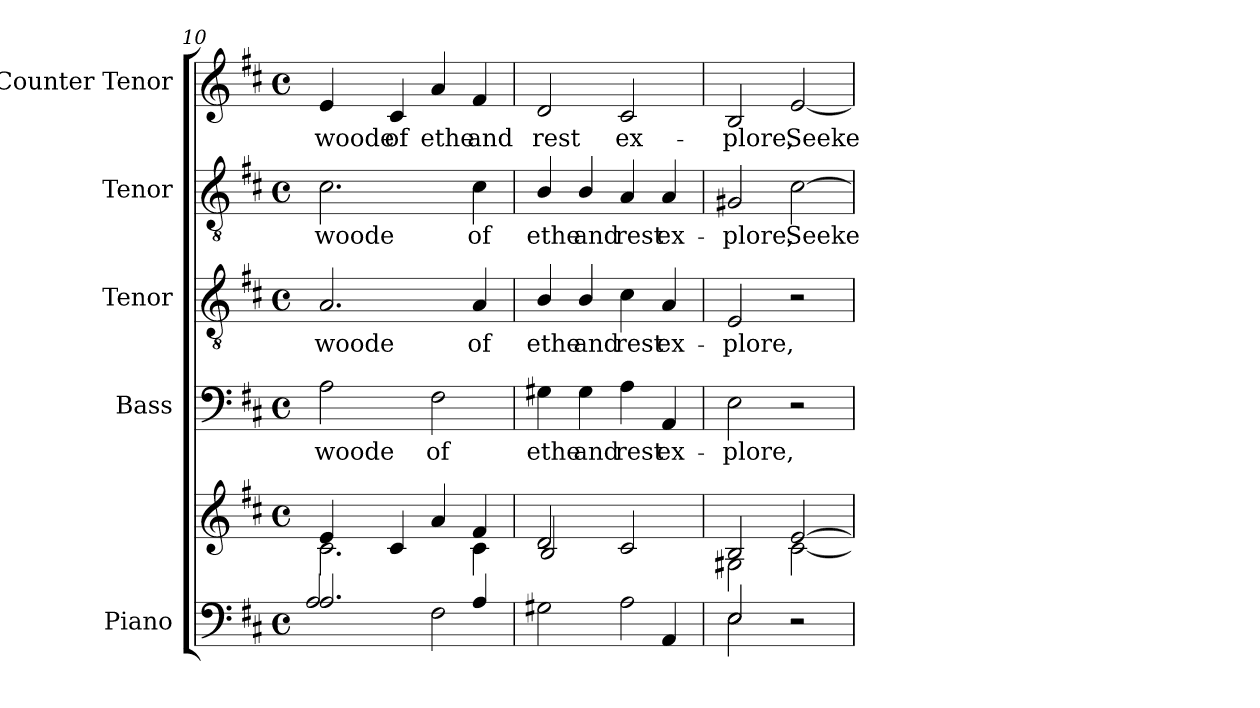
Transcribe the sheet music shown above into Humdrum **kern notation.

**kern	**kern	**kern	**text	**kern	**text	**kern	**text	**kern	**text
*part5	*part5	*part4	*part4	*part3	*part3	*part2	*part2	*part1	*part1
*staff6	*staff5	*staff4	*staff4	*staff3	*staff3	*staff2	*staff2	*staff1	*staff1
*I"Piano	*	*I"Bass	*	*I"Tenor	*	*I"Tenor	*	*I"Counter Tenor	*
*I'Pno.	*	*I'B.	*	*I'T.	*	*I'T.	*	*	*
*clefF4	*clefG2	*clefF4	*	*clefGv2	*	*clefGv2	*	*clefG2	*
*	*	*	*	*ITrd7c12	*	*ITrd7c12	*	*	*
*k[f#c#]	*k[f#c#]	*k[f#c#]	*	*k[f#c#]	*	*k[f#c#]	*	*k[f#c#]	*
*D:	*D:	*D:	*	*D:	*	*D:	*	*D:	*
*M4/4	*M4/4	*M4/4	*	*M4/4	*	*M4/4	*	*M4/4	*
*met(c)	*met(c)	*met(c)	*	*met(c)	*	*met(c)	*	*met(c)	*
=10	=10	=10	=10	=10	=10	=10	=10	=10	=10
*^	*^	*	*	*	*	*	*	*	*
!	!	!	!	!	!LO:LY:b:color=#000000	!	!	!	!	!	!
!	!	!	!	!	!	!	!LO:LY:b:color=#000000	!	!	!	!
!	!	!	!	!	!	!	!	!	!LO:LY:b:color=#000000	!	!
!	!	!	!	!	!	!	!	!	!	!	!LO:LY:b:color=#000000
2.Ai/	2Ai/	4ei/	2.c#i\	2Ai\	woode	2.AAi/	woode	2.C#i\	woode	4ei/	woode
!	!	!	!	!	!	!	!	!	!	!	!LO:LY:b:color=#000000
.	.	4c#i/	.	.	.	.	.	.	.	4c#i/	of
!	!	!	!	!	!LO:LY:b:color=#000000	!	!	!	!	!	!
!	!	!	!	!	!	!	!	!	!	!	!LO:LY:b:color=#000000
.	2F#i\	4ai/	.	2F#i\	of	.	.	.	.	4ai/	ethe
!	!	!	!	!	!	!	!LO:LY:b:color=#000000	!	!	!	!
!	!	!	!	!	!	!	!	!	!LO:LY:b:color=#000000	!	!
!	!	!	!	!	!	!	!	!	!	!	!LO:LY:b:color=#000000
4Ai/	.	4f#i/	4c#i\	.	.	4AAi/	of	4C#i\	of	4f#i/	and
!!LO:PB:g=z
=11	=11	=11	=11	=11	=11	=11	=11	=11	=11	=11	=11
!	!	!	!	!	!LO:LY:b:color=#000000	!	!	!	!	!	!
!	!	!	!	!	!	!	!LO:LY:b:color=#000000	!	!	!	!
!	!	!	!	!	!	!	!	!	!LO:LY:b:color=#000000	!	!
!	!	!	!	!	!	!	!	!	!	!	!LO:LY:b:color=#000000
2Bi/yy	2G#Xi\	2di/	2Bi/	4G#Xi\	ethe	4BBi/	ethe	4BBi/	ethe	2di/	rest
!	!	!	!	!	!LO:LY:b:color=#000000	!	!	!	!	!	!
!	!	!	!	!	!	!	!LO:LY:b:color=#000000	!	!	!	!
!	!	!	!	!	!	!	!	!	!LO:LY:b:color=#000000	!	!
.	.	.	.	4G#i\	and	4BBi/	and	4BBi/	and	.	.
!	!	!	!	!	!LO:LY:b:color=#000000	!	!	!	!	!	!
!	!	!	!	!	!	!	!LO:LY:b:color=#000000	!	!	!	!
!	!	!	!	!	!	!	!	!	!LO:LY:b:color=#000000	!	!
!	!	!	!	!	!	!	!	!	!	!	!LO:LY:b:color=#000000
4ryy	2Ai\	2c#i/	2ryy	4Ai\	rest	4C#i\	rest	4AAi/	rest	2c#i/	ex-
!	!	!	!	!	!LO:LY:b:color=#000000	!	!	!	!	!	!
!	!	!	!	!	!	!	!LO:LY:b:color=#000000	!	!	!	!
!	!	!	!	!	!	!	!	!	!LO:LY:b:color=#000000	!	!
4AAi/	.	.	.	4AAi/	ex-	4AAi/	ex-	4AAi/	ex-	.	.
=12	=12	=12	=12	=12	=12	=12	=12	=12	=12	=12	=12
!	!	!	!	!	!LO:LY:b:color=#000000	!	!	!	!	!	!
!	!	!	!	!	!	!	!LO:LY:b:color=#000000	!	!	!	!
!	!	!	!	!	!	!	!	!	!LO:LY:b:color=#000000	!	!
!	!	!	!	!	!	!	!	!	!	!	!LO:LY:b:color=#000000
2Ei/	2Ei\	2Bi/	2G#Xi\	2Ei\	-plore,	2EEi/	-plore,	2GG#Xi/	-plore,	2Bi/	-plore,
!	!	!	!	!	!	!	!	!	!LO:LY:b:color=#000000	!	!
!	!	!	!	!	!	!	!	!	!	!	!LO:LY:b:color=#000000
2r	2ryy	[2ei/	[2c#i\	2r	.	2r	.	[2C#i\	Seeke-	[2ei/	Seeke-
*v	*v	*	*	*	*	*	*	*	*	*	*
*	*v	*v	*	*	*	*	*	*	*	*
=	=	=	=	=	=	=	=	=	=
*-	*-	*-	*-	*-	*-	*-	*-	*-	*-
